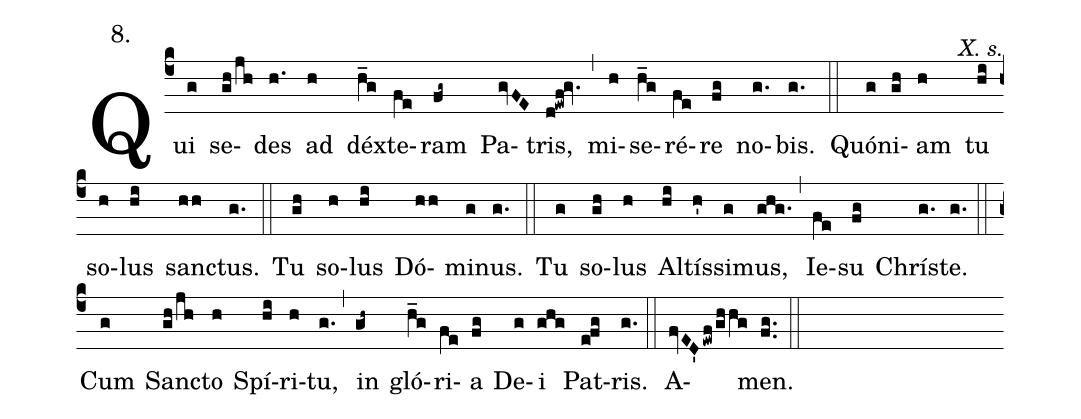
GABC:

annotation:8.;
commentary:X. s.;
%%
%(c4) Gló(f!gh)ri(fg)a(g') in(g) ex(gh)cél(hi)sis(h) De(g.)o.(g.) (::)
%Et(g) in(gh~) ter(hgg)ra(f.) pax(f) ho(fh)mí(hg)ni(fg)bus(g.) (,) bo(g)næ(gf) vo(e)lun(fg~)tá(g.)tis.(g.) (::)
%Lau(gh~)dá(hi)mus(hh) te.(g.) (::)
%Be(g)ne(gh)dí(hi)ci(h)mus(hh) te.(g.) (::)
%A(g)do(gh)rá(hi)mus(hh) te.(g.) (::)
%Glo(g')ri(g)fi(gji)cá(jk)mus(ji) te.(h!/jvvIGhfg.) (::)
%Grá(f)ti(gh)as(h) á(hi)gi(h)mus(h') tí(g)bi(g.) (,) pro(g)pter(gh~) ma(hgg )gnam(f) gló(h_g)ri(fe)am(fg~) tu(g.)am.(g.) (::)
%Dó(g)mi(fe )ne(d!ewf!gv.) De(g)us,(gh) Rex(h') cæ(g)lés(gg)tis,(f.) (,) De(hg)us(g') Pa(gjji)ter(h) om(h_g)ní(fe)po(fg)tens.(g.) (::)
%Dó(g)mi(fe )ne(d!ewf!gv.) Fí(g)li(gh) u(h')ni(g)gé(g')ni(f)te(f.) (,) Ie(h_g)su(fe) Chrís(fg)te.(g.) (::)
%Dó(gh)mi(h)ne(hi) De(hh)us,(g.) (,) A(gh)gnus(hi) De(hh)i,(g.) (,) Fí(gh)li(h)us(hi) Pa(hh)tris.(g.) (::)
%Qui(h) tol(hgg)lis(f') pec(hjji)cá(h')ta(i) mun(hg~)di,(g.) (,) mi(h)se(h_g)ré(fe)re(fg) no(g.)bis.(g.) (::)
%Qui(g) tol(gh!/jh)lis(h.) pec(h_g)cá(fe)ta(fg) mun(gvFE)di,(d!ewf!gv.) (,) sú(hjji)sci(h)pe(h.) de(h)pre(h')ca(h)ti(gf)ó(gh)nem(h) no-(g.)stram.(g.) (::)

(c4)

Qui(g) se(gh!/jh)des(h.) ad(h) déx(h_g)te(fe)ram(fg~) Pa(gvFE)tris,(d!ewf!gv.) (,) mi(h)se(h_g)ré(fe)re(fg) no(g.)bis.(g.) (::)
Quó(g)ni(gh)am(h) tu(hi) so(h)lus(hi) san(hh)ctus.(g.) (::)
Tu(gh) so(h)lus(hi) Dó(hh )mi(g)nus.(g.) (::)
Tu(g) so(gh)lus(h) Al(hi)tís(h')si(g)mus,(ghg.) (,) Ie(fe)su(fg) Chrís(g.)te.(g.) (::)
Cum(g) San(gh!/jh)cto(h) Spí(hi)ri(h)tu,(g.) (,) in(gh~) gló(h_g)ri(fe)a(fg) De(g)i(ghg) Pat(e!fg)ris.(g.) (::)
A(fvED'ewf!/ghhg)men.(fg..) (::)
